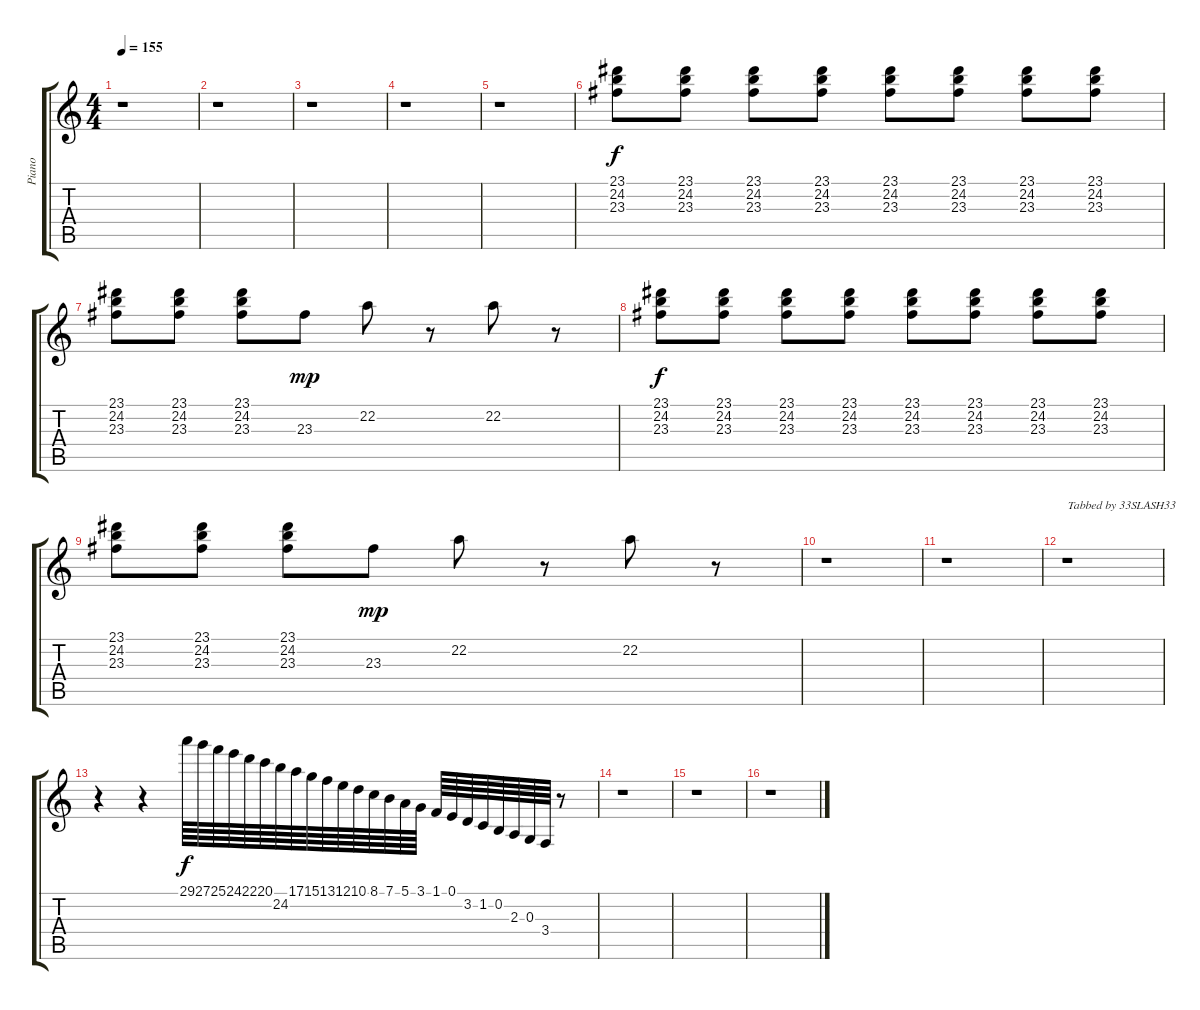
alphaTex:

\track ("Piano" "Piano") {instrument acousticgrandpiano}
\staff {score tabs}
\tuning (E4 B3 G3 D3 A2 E2) {hide}
\ts (4 4)
\tempo 155
\clef g2
\ks c
r.1{dy f} |
r.1 |
r.1 |
r.1 |
r.1 |
(23.1 24.2 23.3).8 (23.1 24.2 23.3).8 (23.1 24.2 23.3).8 (23.1 24.2 23.3).8 (23.1 24.2 23.3).8 (23.1 24.2 23.3).8 (23.1 24.2 23.3).8 (23.1 24.2 23.3).8 |
(23.1 24.2 23.3).8 (23.1 24.2 23.3).8 (23.1 24.2 23.3).8 23.3.8{dy mp} 22.2.8 r.8 22.2.8 r.8 |
(23.1 24.2 23.3).8{dy f} (23.1 24.2 23.3).8 (23.1 24.2 23.3).8 (23.1 24.2 23.3).8 (23.1 24.2 23.3).8 (23.1 24.2 23.3).8 (23.1 24.2 23.3).8 (23.1 24.2 23.3).8 |
(23.1 24.2 23.3).8 (23.1 24.2 23.3).8 (23.1 24.2 23.3).8 23.3.8{dy mp} 22.2.8 r.8 22.2.8 r.8 |
r.1 |
r.1 |
r.1{txt "Tabbed by 33SLASH33"} |
r.4 r.4 29.1.64{dy f} 27.1.64 25.1.64 24.1.64 22.1.64 20.1.64 24.2.64 17.1.64 15.1.64 13.1.64 12.1.64 10.1.64 8.1.64 7.1.64 5.1.64 3.1.64 1.1.64 0.1.64 3.2.64 1.2.64 0.2.64 2.3.64 0.3.64 3.4.64 r.8 |
r.1 |
r.1 |
r.1
